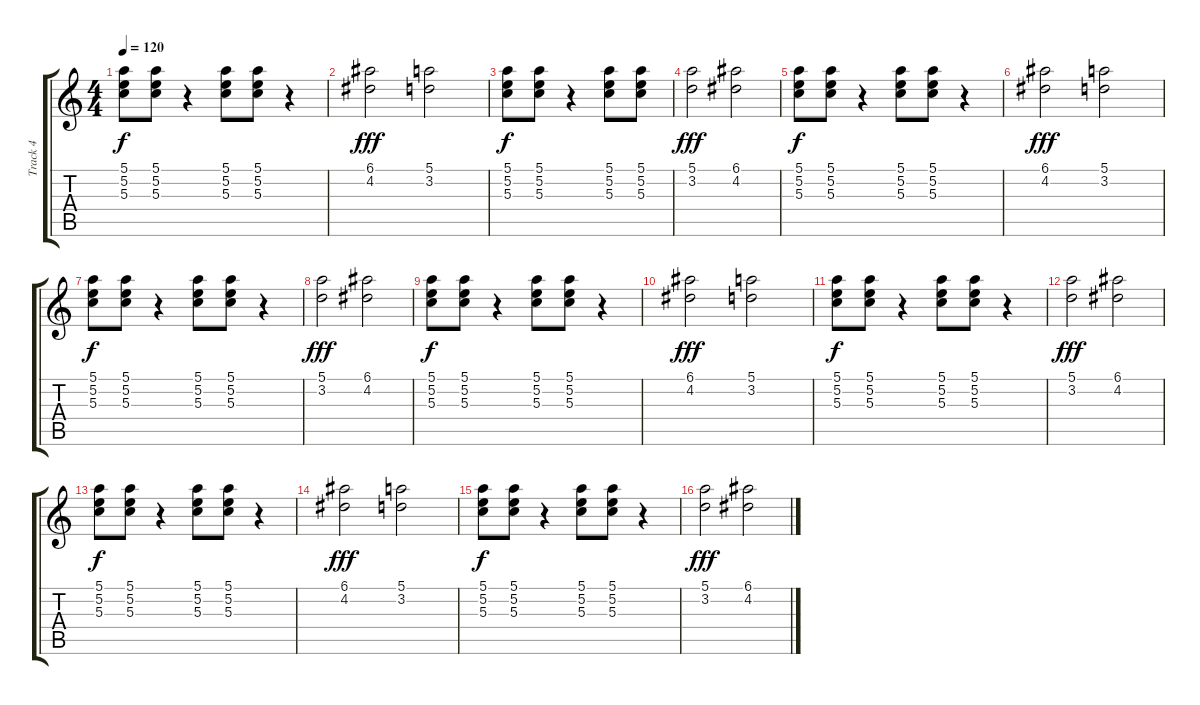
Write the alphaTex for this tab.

\track ("Track 4" "Track 4") {instrument overdrivenguitar}
\staff {score tabs}
\tuning (E4 B3 G3 D3 A2 E2) {hide}
\ts (4 4)
\tempo 120
\clef g2
\ks c
(5.1 5.2 5.3).8{dy f instrument overdrivenguitar} (5.1 5.2 5.3).8 r.4 (5.1 5.2 5.3).8 (5.1 5.2 5.3).8 r.4 |
(6.1 4.2).2{dy fff} (5.1 3.2).2 |
(5.1 5.2 5.3).8{dy f} (5.1 5.2 5.3).8 r.4 (5.1 5.2 5.3).8 (5.1 5.2 5.3).8 |
(5.1 3.2).2{dy fff} (6.1 4.2).2 |
(5.1 5.2 5.3).8{dy f} (5.1 5.2 5.3).8 r.4 (5.1 5.2 5.3).8 (5.1 5.2 5.3).8 r.4 |
(6.1 4.2).2{dy fff} (5.1 3.2).2 |
(5.1 5.2 5.3).8{dy f} (5.1 5.2 5.3).8 r.4 (5.1 5.2 5.3).8 (5.1 5.2 5.3).8 r.4 |
(5.1 3.2).2{dy fff} (6.1 4.2).2 |
(5.1 5.2 5.3).8{dy f} (5.1 5.2 5.3).8 r.4 (5.1 5.2 5.3).8 (5.1 5.2 5.3).8 r.4 |
(6.1 4.2).2{dy fff} (5.1 3.2).2 |
(5.1 5.2 5.3).8{dy f} (5.1 5.2 5.3).8 r.4 (5.1 5.2 5.3).8 (5.1 5.2 5.3).8 r.4 |
(5.1 3.2).2{dy fff} (6.1 4.2).2 |
(5.1 5.2 5.3).8{dy f} (5.1 5.2 5.3).8 r.4 (5.1 5.2 5.3).8 (5.1 5.2 5.3).8 r.4 |
(6.1 4.2).2{dy fff} (5.1 3.2).2 |
(5.1 5.2 5.3).8{dy f} (5.1 5.2 5.3).8 r.4 (5.1 5.2 5.3).8 (5.1 5.2 5.3).8 r.4 |
(5.1 3.2).2{dy fff} (6.1 4.2).2
